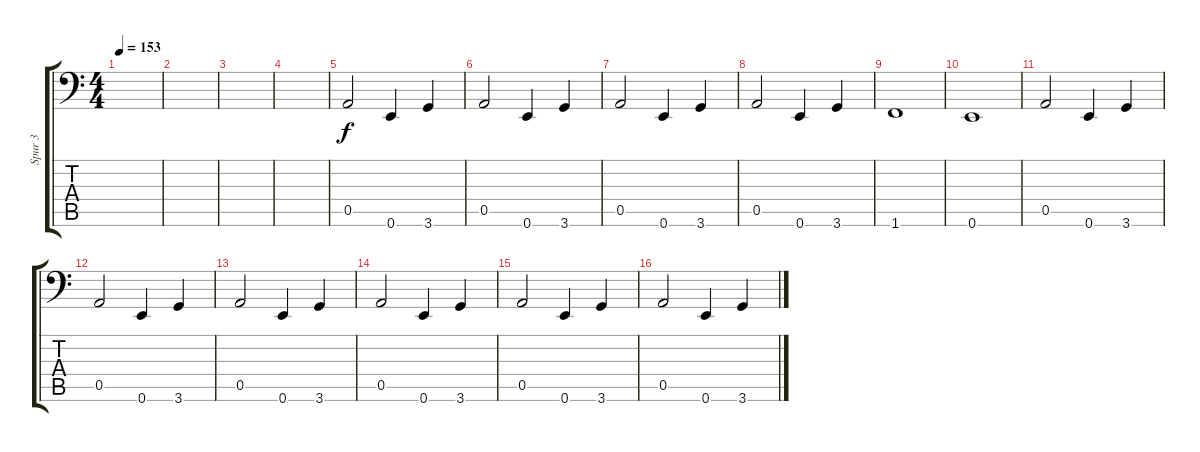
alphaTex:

\track ("Spur 3" "Spur 3") {instrument electricbassfinger}
\staff {score tabs}
\tuning (E3 B2 G2 D2 A1 E1) {hide}
\ts (4 4)
\tempo 153
\clef f4
\ks c
|
|
|
|
\section ("" "")
0.5.2 0.6.4 3.6.4 |
0.5.2 0.6.4 3.6.4 |
0.5.2 0.6.4 3.6.4 |
0.5.2 0.6.4 3.6.4 |
1.6.1 |
0.6.1 |
0.5.2 0.6.4 3.6.4 |
0.5.2 0.6.4 3.6.4 |
\section ("" "")
0.5.2 0.6.4 3.6.4 |
0.5.2 0.6.4 3.6.4 |
0.5.2 0.6.4 3.6.4 |
0.5.2 0.6.4 3.6.4
